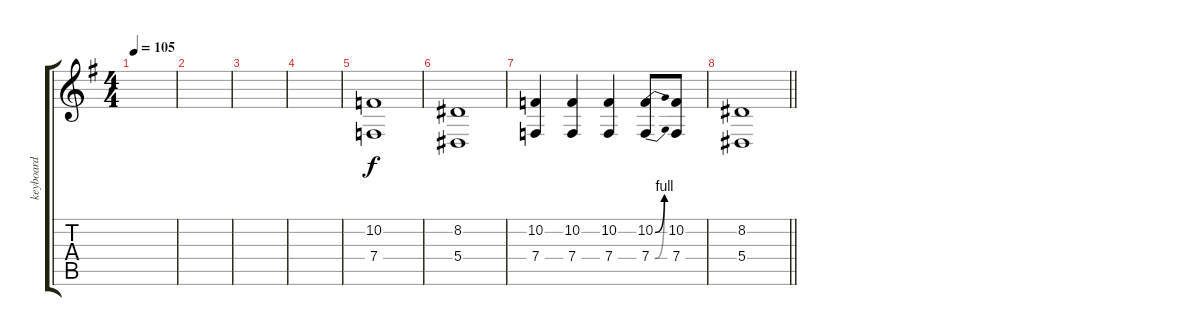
\track ("keyboard" "keyboard") {instrument choiraahs}
\staff {score tabs}
\tuning (C4 G3 Eb3 Bb2 F2 C2) {hide}
\ts (4 4)
\tempo 105
\clef g2
\ks g
|
|
|
|
(10.2 7.4).1 |
(8.2 5.4).1 |
(10.2 7.4).4 (10.2 7.4).4 (10.2 7.4).4 (10.2{be (bend 0 0 60 4)} 7.4{be (bend 0 0 60 4)}).8 (10.2 7.4).8 |
\barLineRight lightlight
(8.2 5.4).1
